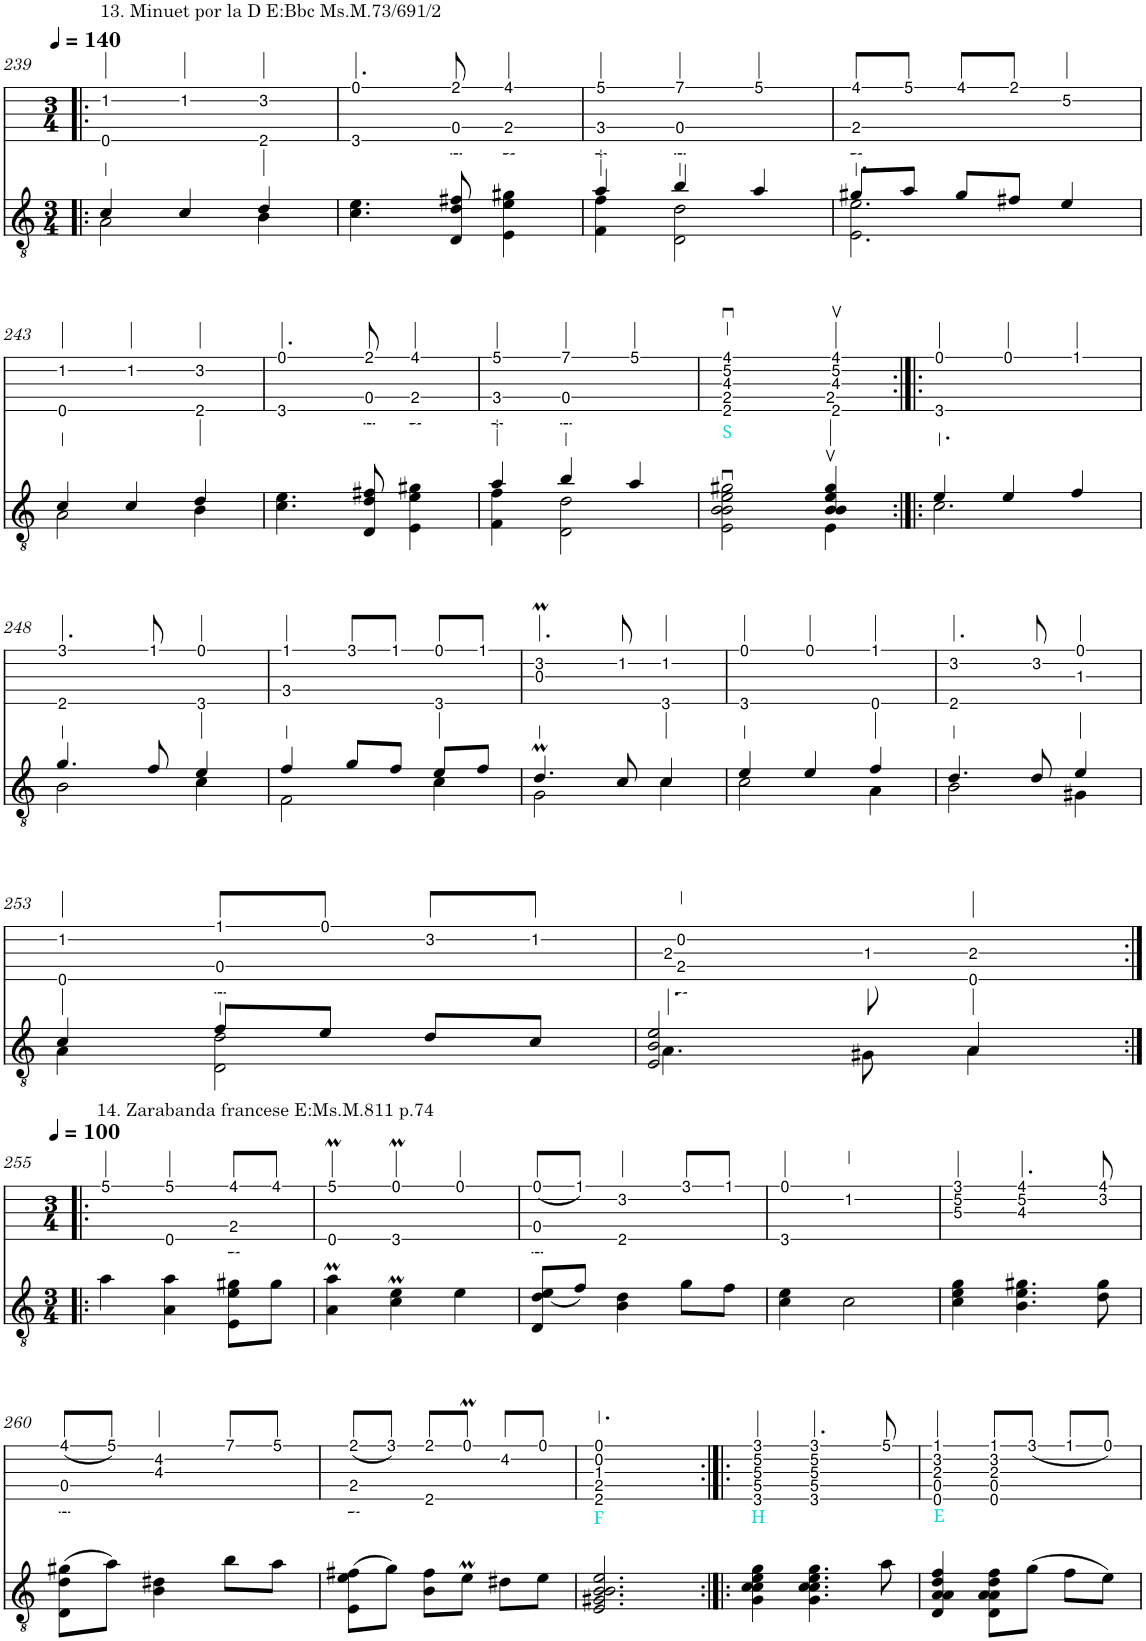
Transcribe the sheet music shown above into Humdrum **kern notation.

**kern	**kern
*part1	*part1
*staff2	*staff1
*I"Classical Guitar	*
*I'Guit.	*
!!LO:PB:g=z
*clefGv2	*
*k[]	*k[]
*M3/4	*M3/4
*MM140	*MM140
=239!|:	=239!|:
*^	*^
!	!	!LO:TX:a:t=13. Minuet por la D E&colon;Bbc Ms.M.73/691/2	!
4c/	2A\	4c/	2A\
4c/	.	4c/	.
4d/	4B\	4d/	4B\
*v	*v	*	*
*	*v	*v
=240	=240
4.c\ 4.e\	4.c/ 4.e/
8D/ 8d/ 8f#X/	8di/ 8D/ 8f#X/
4E\ 4e\ 4g#X\	4ei/ 4E/ 4g#X/
=241	=241
*^	*^
4a/	4F\ 4f\	4a/	4fi\ 4F\
4b/	2D\ 2d\	4b/	2di\ 2D\
4a/	.	4a/	.
=242	=242	=242	=242
8g#X/L	2.E\ 2.e\	8g#X/L	2.ei\ 2.E\
8a/J	.	8a/J	.
8g#/L	.	8g#/L	.
8f#X/J	.	8f#X/J	.
4e/	.	4e/	.
!!LO:LB:g=z	!!
=243	=243	=243	=243
4c/	2A\	4c/	2A\
4c/	.	4c/	.
4d/	4B\	4d/	4B\
*v	*v	*	*
*	*v	*v
=244	=244
4.c\ 4.e\	4.c/ 4.e/
8D/ 8d/ 8f#X/	8di/ 8D/ 8f#X/
4E\ 4e\ 4g#X\	4ei/ 4E/ 4g#X/
=245	=245
*^	*^
4a/	4F\ 4f\	4a/	4fi\ 4F\
4b/	2D\ 2d\	4b/	2di\ 2D\
4a/	.	4a/	.
=246	=246	=246	=246
!LO:TX:a:color=#00DCDC:t=S	!	!	!
2E\u 2B\u 2B\u 2e\u 2g#X\u	2ryy	2B/u 2E/u 2B/u 2e/u 2g#X/u	2ryy
4B/v 4B/v 4e/v 4g#/v	4E\	4B/v 4B/v 4e/v 4g#/v	4E\
=247:|!|:	=247:|!|:	=247:|!|:	=247:|!|:
4e/	2.c\	4e/	2.c\
4e/	.	4e/	.
4f/	.	4f/	.
!!LO:LB:g=z	!!
=248	=248	=248	=248
4.g/	2B\	4.g/	2B\
8f/	.	8f/	.
4e/	4c\	4e/	4c\
=249	=249	=249	=249
4f/	2F\	4f/	2F\
8g/L	.	8g/L	.
8f/J	.	8f/J	.
8e/L	4c\	8e/L	4c\
8f/J	.	8f/J	.
=250	=250	=250	=250
4.dM/	2G\	4.dM/	2G\
8c/	.	8c/	.
4c/	4c\	4c/	4c\
=251	=251	=251	=251
4e/	2c\	4e/	2c\
4e/	.	4e/	.
4f/	4A\	4f/	4A\
=252	=252	=252	=252
4.d/	2B\	4.d/	2B\
8d/	.	8d/	.
4e/	4G#X\	4e/	4G#X\
!!LO:LB:g=z	!!
=253	=253	=253	=253
4c/	4A\	4c/	4A\
8f/L	2D\ 2d\	8f/L	2di\ 2D\
8e/J	.	8e/J	.
8d/L	.	8d/L	.
8c/J	.	8c/J	.
=254	=254	=254	=254
2E/ 2B/ 2e/	4.A\	2ei/ 2E/ 2B/	4.A\
.	8G#X\	.	8G#X\
4A/	4A\	4A/	4A\
*v	*v	*	*
*	*v	*v
!!LO:LB:g=z
=255:|!|:	=255:|!|:
*M3/4	*M3/4
*	*MM100
*^	*^
!	!	!LO:TX:a:t=14. Zarabanda francese E&colon;Ms.M.811 p.74	!
*v	*v	*	*
*	*v	*v
4a\	4a/
4A\ 4a\	4A/ 4a/
8E\ 8e\ 8g#X\L	8ei/ 8E/ 8g#X/L
8g#\J	8g#/J
=256	=256
4A\M 4a\M	4A/M 4a/M
4c\M 4e\M	4c/M 4e/M
4e\	4e/
=257	=257
8D/ 8d/ 8e/L	(8di/ 8D/ 8e/L
8f/J	8f/J)
4B\ 4d\	4B/ 4d/
8g\L	8g/L
8f\J	8f/J
=258	=258
4c\ 4e\	4c/ 4e/
2c\	2c/
=259	=259
4c\ 4e\ 4g\	4c/ 4e/ 4g/
4.B\ 4.e\ 4.g#X\	4.B/ 4.e/ 4.g#X/
8d\ 8g#\	8d/ 8g#/
!!LO:LB:g=z
=260	=260
8D\ 8d\ 8g#X\L	(8di/ 8D/ 8g#X/L
8a\J	8a/J)
4B\ 4d#X\	4B/ 4d#X/
8b\L	8b/L
8a\J	8a/J
=261	=261
8E\ 8e\ 8f#X\L	(8ei/ 8E/ 8f#X/L
8g\J	8g/J)
8B\ 8f#\L	8B/ 8f#/L
8em\J	8em/J
8d#X\L	8d#X/L
8e\J	8e/J
=262	=262
!LO:TX:a:color=#00DCDC:t=F	!
2.E/ 2.G#X/ 2.B/ 2.B/ 2.e/	2.B/ 2.E/ 2.G#X/ 2.B/ 2.e/
=263:|!|:	=263:|!|:
!LO:TX:a:color=#00DCDC:t=H	!
4G\ 4c\ 4c\ 4e\ 4g\	4c/ 4G/ 4c/ 4e/ 4g/
4.G\ 4.c\ 4.c\ 4.e\ 4.g\	4.c/ 4.G/ 4.c/ 4.e/ 4.g/
8a\	8a/
=264	=264
!LO:TX:a:color=#00DCDC:t=E	!
4D/ 4A/ 4A/ 4d/ 4f/	4A/ 4D/ 4A/ 4d/ 4f/
8D\ 8A\ 8A\ 8d\ 8f\L	8A/ 8D/ 8A/ 8d/ 8f/L
8g\J	(8g/J
8f\L	8f/L
8e\J	8e/J)
=	=
*-	*-
